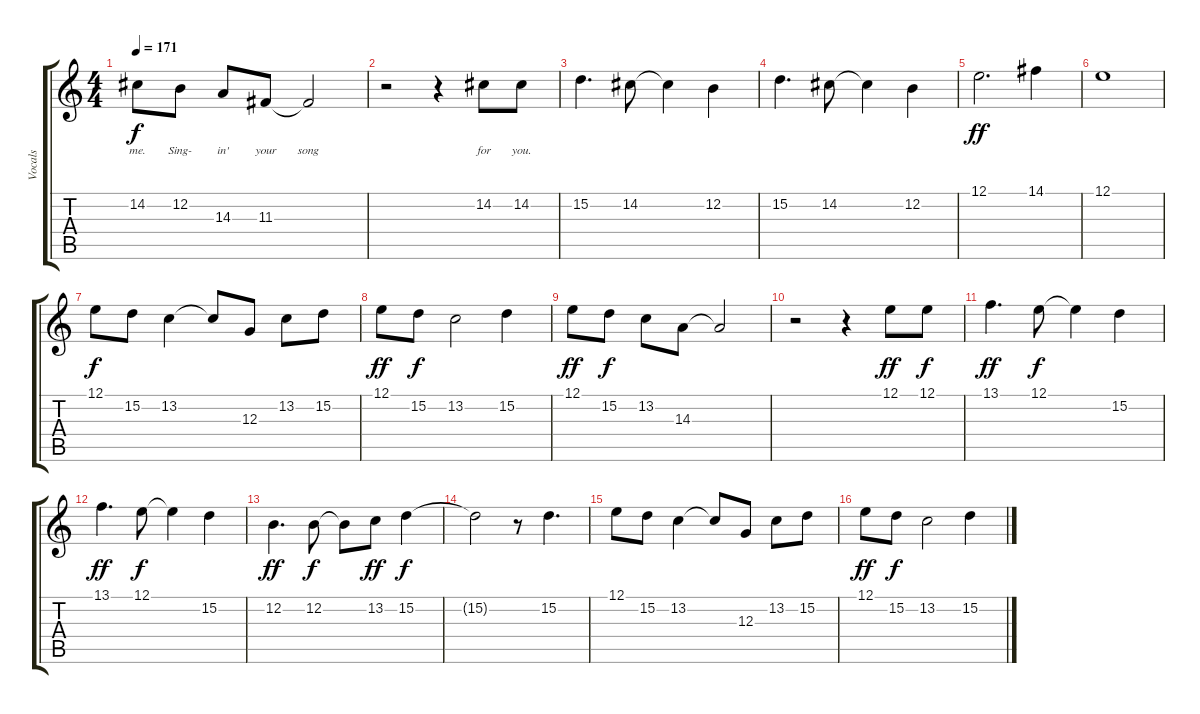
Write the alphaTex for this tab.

\track ("Vocals" "Vocals") {instrument flute}
\staff {score tabs}
\tuning (E4 B3 G3 D3 A2 E2) {hide}
\ts (4 4)
\tempo 171
\clef g2
\ks c
14.2.8{lyrics (0 "me.") lyrics (1 "") lyrics (2 "") lyrics (3 "") lyrics (4 "") dy f} 12.2.8{lyrics (0 "Sing-") lyrics (1 "") lyrics (2 "") lyrics (3 "") lyrics (4 "")} 14.3.8{lyrics (0 "in'") lyrics (1 "") lyrics (2 "") lyrics (3 "") lyrics (4 "")} 11.3.8{lyrics (0 "your") lyrics (1 "") lyrics (2 "") lyrics (3 "") lyrics (4 "")} 11.3{t}.2{lyrics (0 "song") lyrics (1 "") lyrics (2 "") lyrics (3 "") lyrics (4 "")} |
r.2 r.4 14.2.8{lyrics (0 "for") lyrics (1 "") lyrics (2 "") lyrics (3 "") lyrics (4 "")} 14.2.8{lyrics (0 "you.") lyrics (1 "") lyrics (2 "") lyrics (3 "") lyrics (4 "")} |
15.2.4{d} 14.2.8 14.2{t}.4 12.2.4 |
15.2.4{d} 14.2.8 14.2{t}.4 12.2.4 |
12.1.2{d dy ff} 14.1.4 |
12.1.1 |
12.1.8{dy f} 15.2.8 13.2.4 13.2{t}.8 12.3.8 13.2.8 15.2.8 |
12.1.8{dy ff} 15.2.8{dy f} 13.2.2 15.2.4 |
12.1.8{dy ff} 15.2.8{dy f} 13.2.8 14.3.8 14.3{t}.2 |
r.2 r.4 12.1.8{dy ff} 12.1.8{dy f} |
13.1.4{d dy ff} 12.1.8{dy f} 12.1{t}.4 15.2.4 |
13.1.4{d dy ff} 12.1.8{dy f} 12.1{t}.4 15.2.4 |
12.2.4{d dy ff} 12.2.8{dy f} 12.2{t}.8 13.2.8{dy ff} 15.2.4{dy f} |
15.2{t}.2 r.8 15.2.4{d} |
12.1.8 15.2.8 13.2.4 13.2{t}.8 12.3.8 13.2.8 15.2.8 |
12.1.8{dy ff} 15.2.8{dy f} 13.2.2 15.2.4
